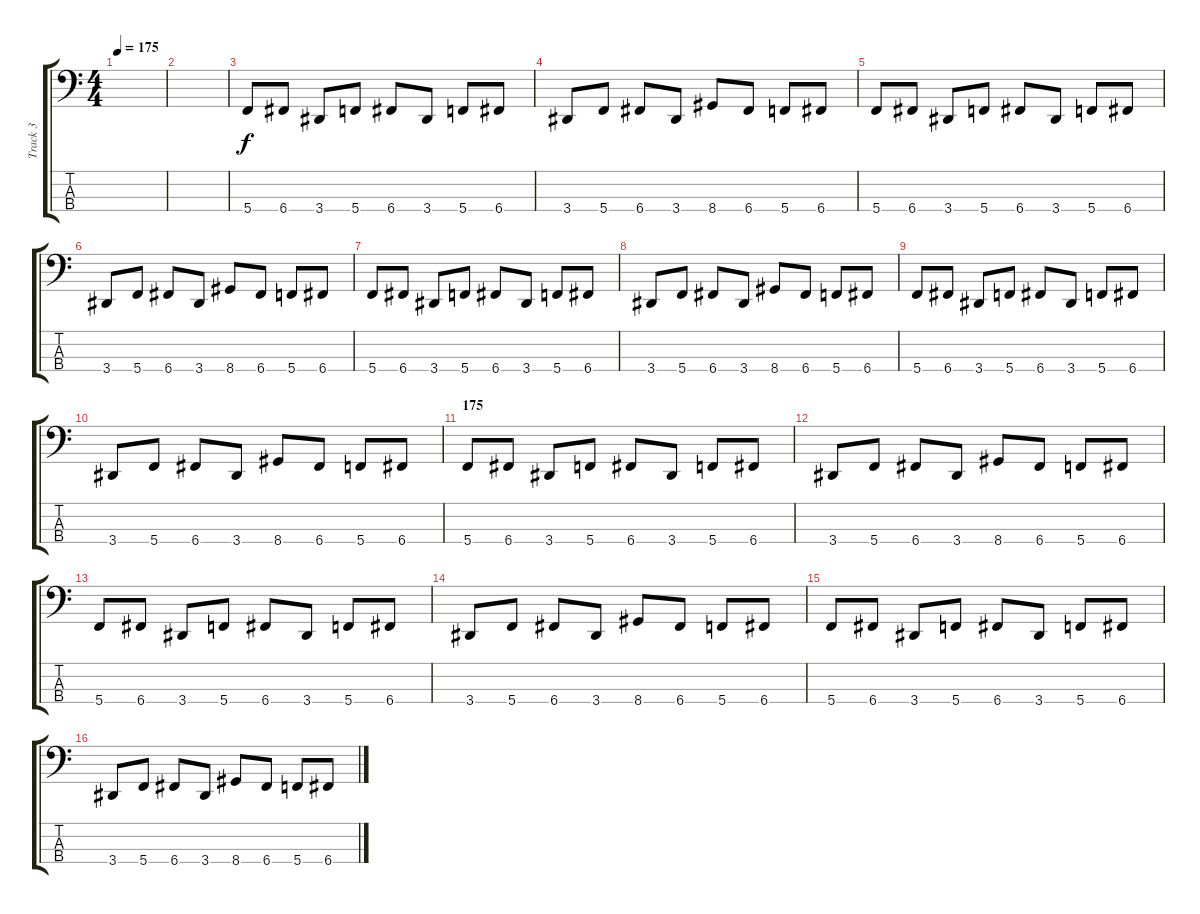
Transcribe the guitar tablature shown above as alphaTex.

\track ("Track 3" "Track 3") {instrument electricbassfinger}
\staff {score tabs}
\tuning (Eb2 Bb1 F1 C1) {hide}
\ts (4 4)
\tempo 175
\clef f4
\ks c
|
|
5.4.8{instrument slapbass1} 6.4.8 3.4.8 5.4.8 6.4.8 3.4.8 5.4.8 6.4.8 |
3.4.8 5.4.8 6.4.8 3.4.8 8.4.8 6.4.8 5.4.8 6.4.8 |
5.4.8 6.4.8 3.4.8 5.4.8 6.4.8 3.4.8 5.4.8 6.4.8 |
3.4.8 5.4.8 6.4.8 3.4.8 8.4.8 6.4.8 5.4.8 6.4.8 |
5.4.8 6.4.8 3.4.8 5.4.8 6.4.8 3.4.8 5.4.8 6.4.8 |
3.4.8 5.4.8 6.4.8 3.4.8 8.4.8 6.4.8 5.4.8 6.4.8 |
5.4.8 6.4.8 3.4.8 5.4.8 6.4.8 3.4.8 5.4.8 6.4.8 |
3.4.8 5.4.8 6.4.8 3.4.8 8.4.8 6.4.8 5.4.8 6.4.8 |
\section ("" "175")
5.4.8{instrument electricbassfinger} 6.4.8 3.4.8 5.4.8 6.4.8 3.4.8 5.4.8 6.4.8 |
3.4.8 5.4.8 6.4.8 3.4.8 8.4.8 6.4.8 5.4.8 6.4.8 |
5.4.8 6.4.8 3.4.8 5.4.8 6.4.8 3.4.8 5.4.8 6.4.8 |
3.4.8 5.4.8 6.4.8 3.4.8 8.4.8 6.4.8 5.4.8 6.4.8 |
5.4.8 6.4.8 3.4.8 5.4.8 6.4.8 3.4.8 5.4.8 6.4.8 |
3.4.8 5.4.8 6.4.8 3.4.8 8.4.8 6.4.8 5.4.8 6.4.8
